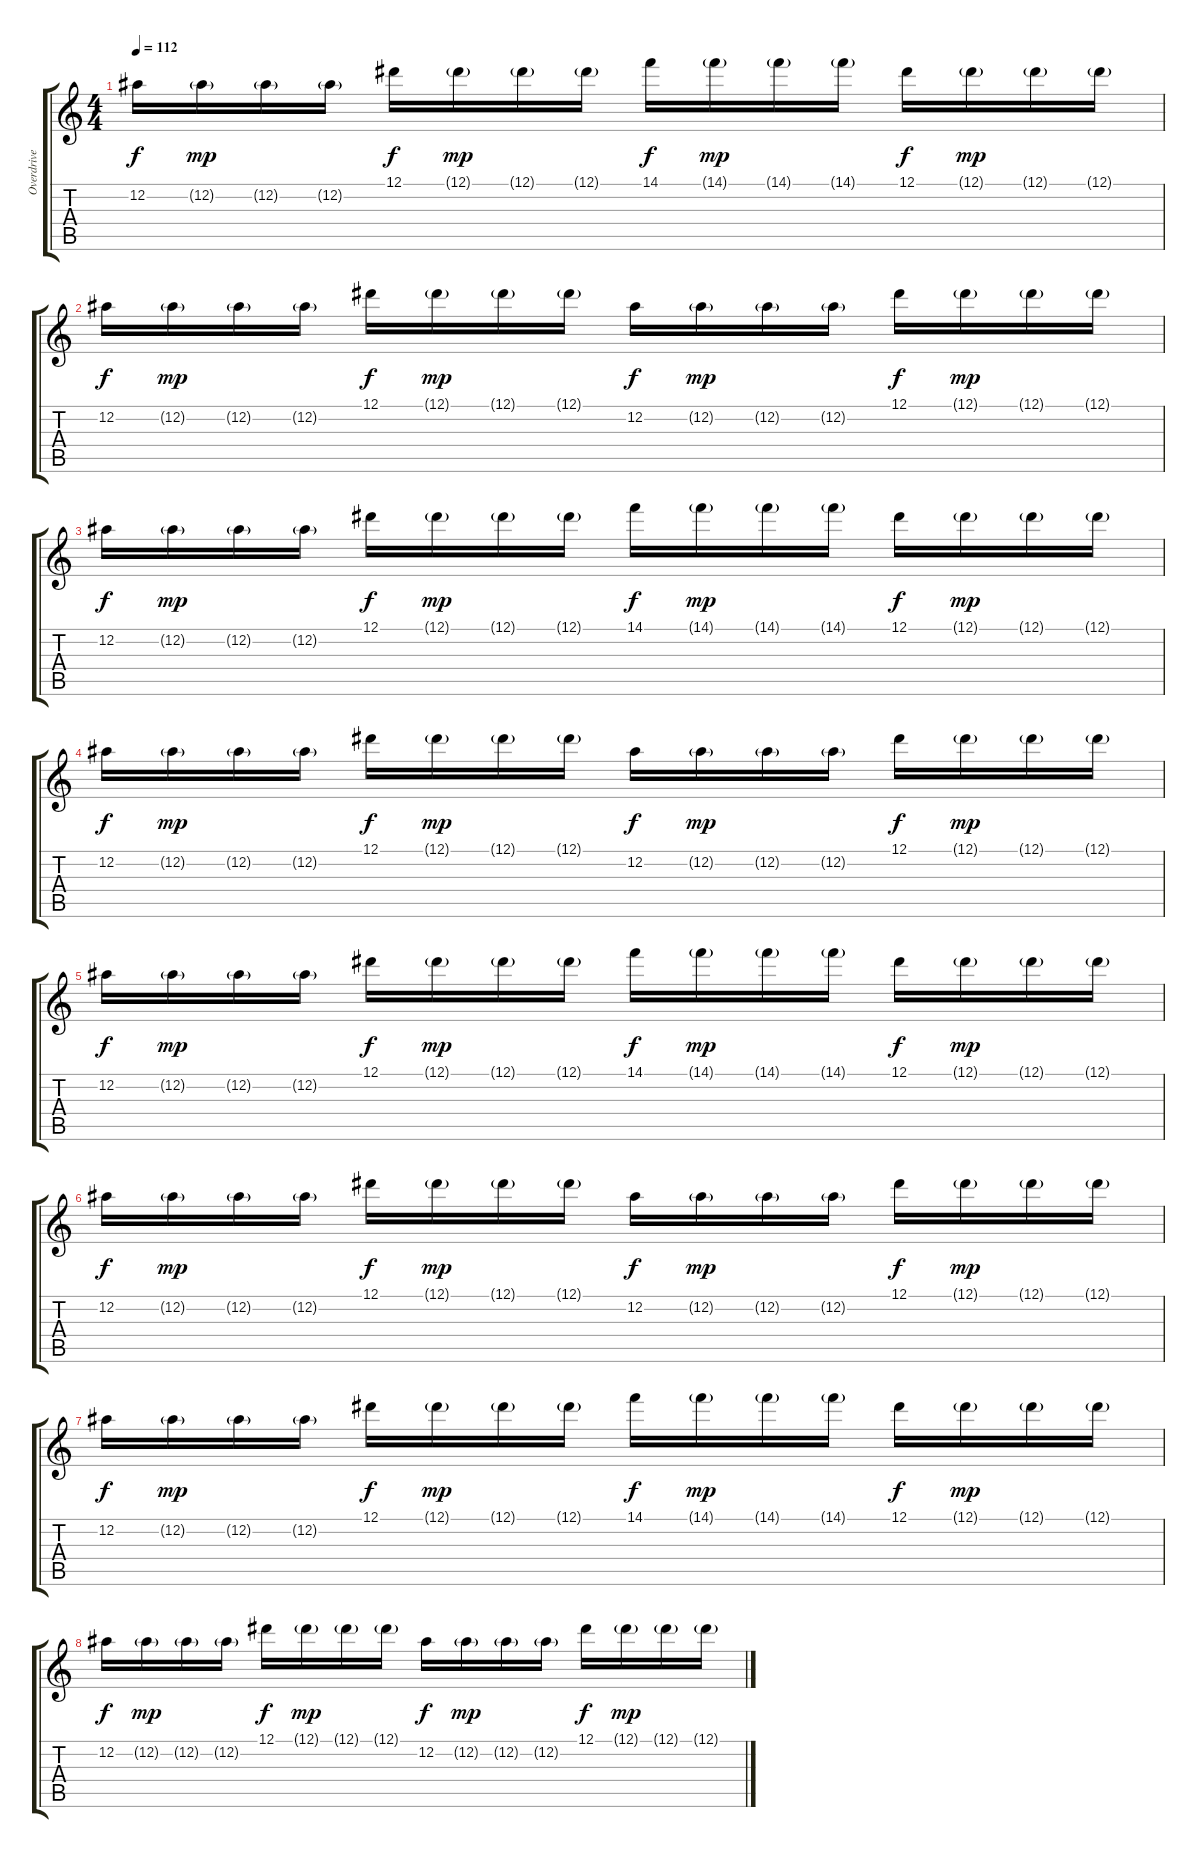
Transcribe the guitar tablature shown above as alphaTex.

\track ("Overdrive Guitar 2" "Overdrive ") {instrument overdrivenguitar}
\staff {score tabs}
\tuning (Eb4 Bb3 Gb3 Db3 Ab2 Eb2) {hide}
\ts (4 4)
\tempo 112
\clef g2
\ks c
12.2.16{dy f} 12.2{g}.16{dy mp} 12.2{g}.16 12.2{g}.16 12.1.16{dy f} 12.1{g}.16{dy mp} 12.1{g}.16 12.1{g}.16 14.1.16{dy f} 14.1{g}.16{dy mp} 14.1{g}.16 14.1{g}.16 12.1.16{dy f} 12.1{g}.16{dy mp} 12.1{g}.16 12.1{g}.16 |
12.2.16{dy f} 12.2{g}.16{dy mp} 12.2{g}.16 12.2{g}.16 12.1.16{dy f} 12.1{g}.16{dy mp} 12.1{g}.16 12.1{g}.16 12.2.16{dy f} 12.2{g}.16{dy mp} 12.2{g}.16 12.2{g}.16 12.1.16{dy f} 12.1{g}.16{dy mp} 12.1{g}.16 12.1{g}.16 |
12.2.16{dy f} 12.2{g}.16{dy mp} 12.2{g}.16 12.2{g}.16 12.1.16{dy f} 12.1{g}.16{dy mp} 12.1{g}.16 12.1{g}.16 14.1.16{dy f} 14.1{g}.16{dy mp} 14.1{g}.16 14.1{g}.16 12.1.16{dy f} 12.1{g}.16{dy mp} 12.1{g}.16 12.1{g}.16 |
12.2.16{dy f} 12.2{g}.16{dy mp} 12.2{g}.16 12.2{g}.16 12.1.16{dy f} 12.1{g}.16{dy mp} 12.1{g}.16 12.1{g}.16 12.2.16{dy f} 12.2{g}.16{dy mp} 12.2{g}.16 12.2{g}.16 12.1.16{dy f} 12.1{g}.16{dy mp} 12.1{g}.16 12.1{g}.16 |
12.2.16{dy f} 12.2{g}.16{dy mp} 12.2{g}.16 12.2{g}.16 12.1.16{dy f} 12.1{g}.16{dy mp} 12.1{g}.16 12.1{g}.16 14.1.16{dy f} 14.1{g}.16{dy mp} 14.1{g}.16 14.1{g}.16 12.1.16{dy f} 12.1{g}.16{dy mp} 12.1{g}.16 12.1{g}.16 |
12.2.16{dy f} 12.2{g}.16{dy mp} 12.2{g}.16 12.2{g}.16 12.1.16{dy f} 12.1{g}.16{dy mp} 12.1{g}.16 12.1{g}.16 12.2.16{dy f} 12.2{g}.16{dy mp} 12.2{g}.16 12.2{g}.16 12.1.16{dy f} 12.1{g}.16{dy mp} 12.1{g}.16 12.1{g}.16 |
12.2.16{dy f} 12.2{g}.16{dy mp} 12.2{g}.16 12.2{g}.16 12.1.16{dy f} 12.1{g}.16{dy mp} 12.1{g}.16 12.1{g}.16 14.1.16{dy f} 14.1{g}.16{dy mp} 14.1{g}.16 14.1{g}.16 12.1.16{dy f} 12.1{g}.16{dy mp} 12.1{g}.16 12.1{g}.16 |
12.2.16{dy f volume 0} 12.2{g}.16{dy mp} 12.2{g}.16 12.2{g}.16 12.1.16{dy f} 12.1{g}.16{dy mp} 12.1{g}.16 12.1{g}.16 12.2.16{dy f} 12.2{g}.16{dy mp} 12.2{g}.16 12.2{g}.16 12.1.16{dy f} 12.1{g}.16{dy mp} 12.1{g}.16 12.1{g}.16
